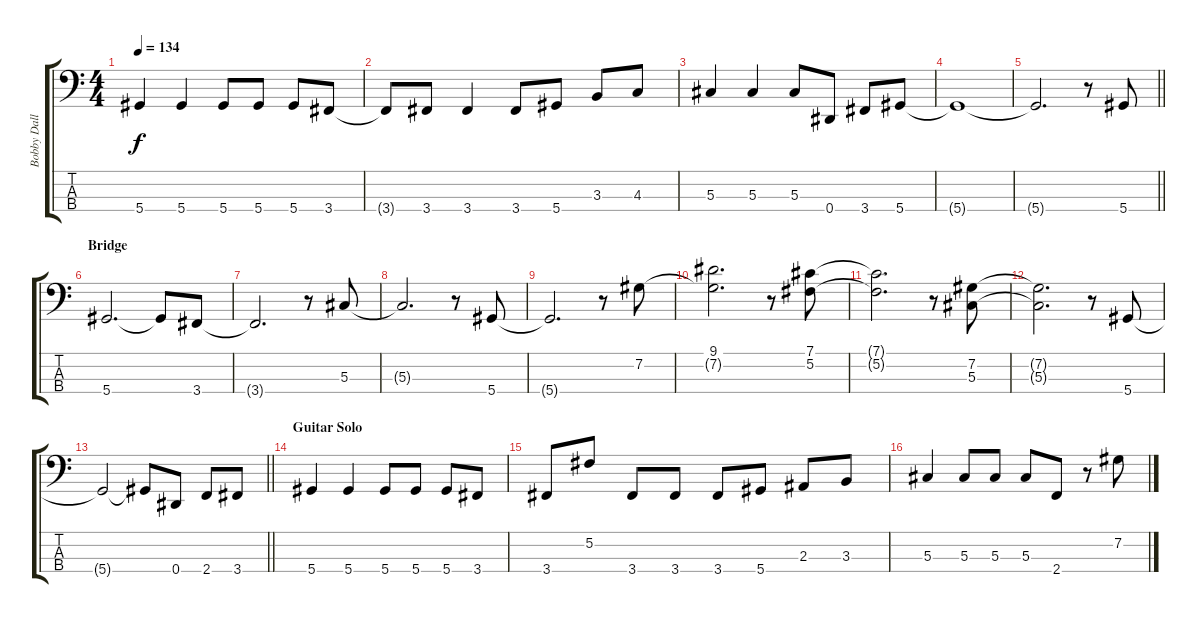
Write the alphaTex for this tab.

\track ("Bobby Dall" "Bobby Dall") {instrument electricbasspick}
\staff {score tabs}
\tuning (Gb2 Db2 Ab1 Eb1) {hide}
\ts (4 4)
\tempo 134
\clef f4
\ks c
5.4.4{dy f} 5.4.4 5.4.8 5.4.8 5.4.8 3.4.8 |
3.4{t}.8 3.4.8 3.4.4 3.4.8 5.4.8 3.3.8 4.3.8 |
5.3.4 5.3.4 5.3.8 0.4.8 3.4.8 5.4.8 |
5.4{t}.1 |
\barLineRight lightlight
5.4{t}.2{d} r.8 5.4.8 |
\section ("" "Bridge")
5.4.2{d} 5.4{t}.8 3.4.8 |
3.4{t}.2{d} r.8 5.3.8 |
5.3{t}.2{d} r.8 5.4.8 |
5.4{t}.2{d} r.8 7.2.8 |
(9.1 7.2{t}).2{d} r.8 (7.1 5.2).8 |
(7.1{t} 5.2{t}).2{d} r.8 (7.2 5.3).8 |
(7.2{t} 5.3{t}).2{d} r.8 5.4.8 |
\barLineRight lightlight
5.4{t}.2 5.4{t}.8 0.4.8 2.4.8 3.4.8 |
\section ("" "Guitar Solo")
5.4.4 5.4.4 5.4.8 5.4.8 5.4.8 3.4.8 |
3.4.8 5.2.8 3.4.8 3.4.8 3.4.8 5.4.8 2.3.8 3.3.8 |
5.3.4 5.3.8 5.3.8 5.3.8 2.4.8 r.8 7.2.8
